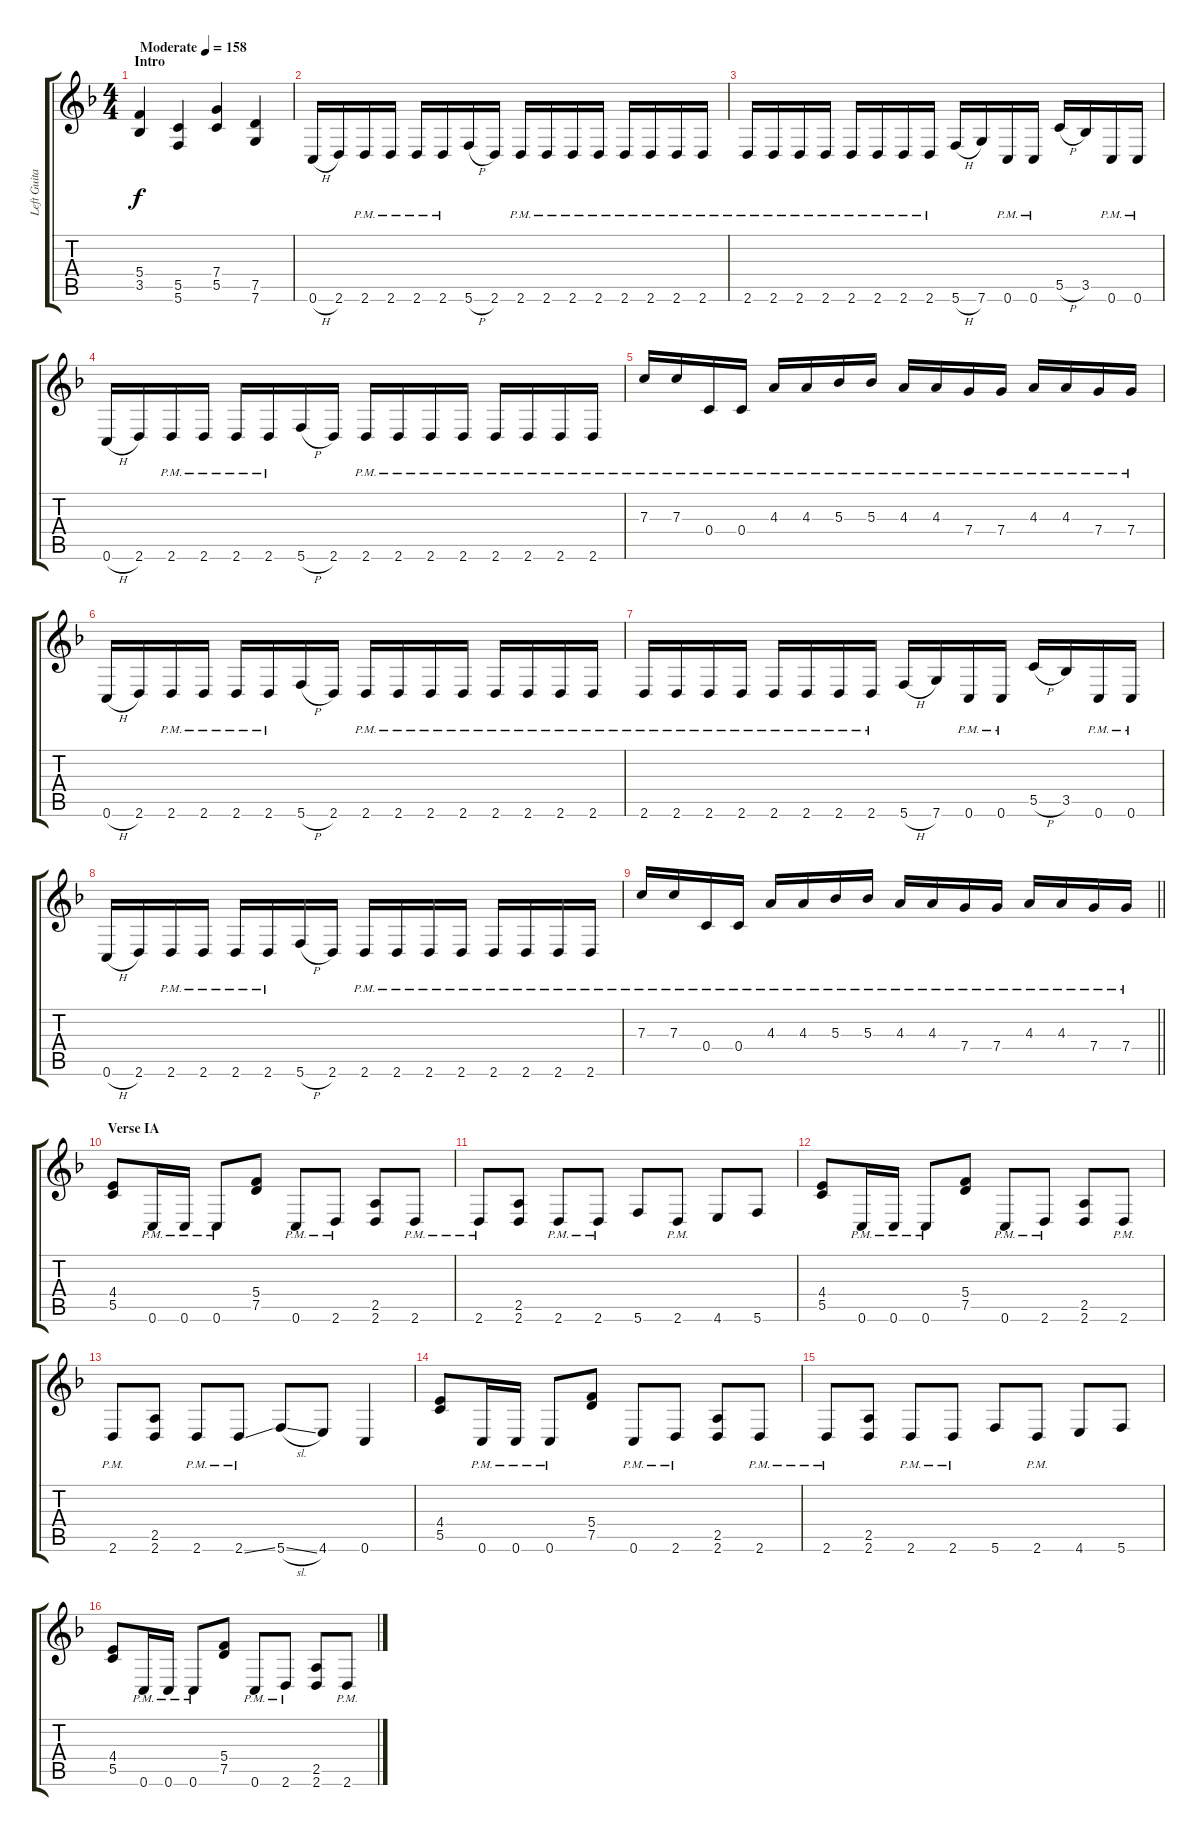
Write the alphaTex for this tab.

\track ("Left Guitar" "Left Guita") {instrument overdrivenguitar}
\staff {score tabs}
\tuning (D4 A3 F3 C3 G2 C2) {hide}
\ts (4 4)
\section ("" "Intro")
\tempo (158 "Moderate")
\clef g2
\ks f
(5.4 3.5).4{dy f instrument overdrivenguitar} (5.5 5.6).4 (7.4 5.5).4 (7.5 7.6).4 |
0.6{h}.16 2.6.16 2.6{pm}.16 2.6{pm}.16 2.6{pm}.16 2.6{pm}.16 5.6{h}.16 2.6.16 2.6{pm}.16 2.6{pm}.16 2.6{pm}.16 2.6{pm}.16 2.6{pm}.16 2.6{pm}.16 2.6{pm}.16 2.6{pm}.16 |
2.6{pm}.16 2.6{pm}.16 2.6{pm}.16 2.6{pm}.16 2.6{pm}.16 2.6{pm}.16 2.6{pm}.16 2.6{pm}.16 5.6{h}.16 7.6.16 0.6{pm}.16 0.6{pm}.16 5.5{h}.16 3.5.16 0.6{pm}.16 0.6{pm}.16 |
0.6{h}.16 2.6.16 2.6{pm}.16 2.6{pm}.16 2.6{pm}.16 2.6{pm}.16 5.6{h}.16 2.6.16 2.6{pm}.16 2.6{pm}.16 2.6{pm}.16 2.6{pm}.16 2.6{pm}.16 2.6{pm}.16 2.6{pm}.16 2.6{pm}.16 |
7.3{pm}.16 7.3{pm}.16 0.4{pm}.16 0.4{pm}.16 4.3{pm}.16 4.3{pm}.16 5.3{pm}.16 5.3{pm}.16 4.3{pm}.16 4.3{pm}.16 7.4{pm}.16 7.4{pm}.16 4.3{pm}.16 4.3{pm}.16 7.4{pm}.16 7.4{pm}.16 |
0.6{h}.16 2.6.16 2.6{pm}.16 2.6{pm}.16 2.6{pm}.16 2.6{pm}.16 5.6{h}.16 2.6.16 2.6{pm}.16 2.6{pm}.16 2.6{pm}.16 2.6{pm}.16 2.6{pm}.16 2.6{pm}.16 2.6{pm}.16 2.6{pm}.16 |
2.6{pm}.16 2.6{pm}.16 2.6{pm}.16 2.6{pm}.16 2.6{pm}.16 2.6{pm}.16 2.6{pm}.16 2.6{pm}.16 5.6{h}.16 7.6.16 0.6{pm}.16 0.6{pm}.16 5.5{h}.16 3.5.16 0.6{pm}.16 0.6{pm}.16 |
0.6{h}.16 2.6.16 2.6{pm}.16 2.6{pm}.16 2.6{pm}.16 2.6{pm}.16 5.6{h}.16 2.6.16 2.6{pm}.16 2.6{pm}.16 2.6{pm}.16 2.6{pm}.16 2.6{pm}.16 2.6{pm}.16 2.6{pm}.16 2.6{pm}.16 |
\barLineRight lightlight
7.3{pm}.16 7.3{pm}.16 0.4{pm}.16 0.4{pm}.16 4.3{pm}.16 4.3{pm}.16 5.3{pm}.16 5.3{pm}.16 4.3{pm}.16 4.3{pm}.16 7.4{pm}.16 7.4{pm}.16 4.3{pm}.16 4.3{pm}.16 7.4{pm}.16 7.4{pm}.16 |
\section ("" "Verse IA")
(4.4 5.5).8 0.6{pm}.16 0.6{pm}.16 0.6{pm}.8 (5.4 7.5).8 0.6{pm}.8 2.6{pm}.8 (2.5 2.6).8 2.6{pm}.8 |
2.6{pm}.8 (2.5 2.6).8 2.6{pm}.8 2.6{pm}.8 5.6.8 2.6{pm}.8 4.6.8 5.6.8 |
(4.4 5.5).8 0.6{pm}.16 0.6{pm}.16 0.6{pm}.8 (5.4 7.5).8 0.6{pm}.8 2.6{pm}.8 (2.5 2.6).8 2.6{pm}.8 |
2.6{pm}.8 (2.5 2.6).8 2.6{pm}.8 2.6{ss pm}.8 5.6{sl}.8 4.6.8 0.6.4 |
(4.4 5.5).8 0.6{pm}.16 0.6{pm}.16 0.6{pm}.8 (5.4 7.5).8 0.6{pm}.8 2.6{pm}.8 (2.5 2.6).8 2.6{pm}.8 |
2.6{pm}.8 (2.5 2.6).8 2.6{pm}.8 2.6{pm}.8 5.6.8 2.6{pm}.8 4.6.8 5.6.8 |
(4.4 5.5).8 0.6{pm}.16 0.6{pm}.16 0.6{pm}.8 (5.4 7.5).8 0.6{pm}.8 2.6{pm}.8 (2.5 2.6).8 2.6{pm}.8
